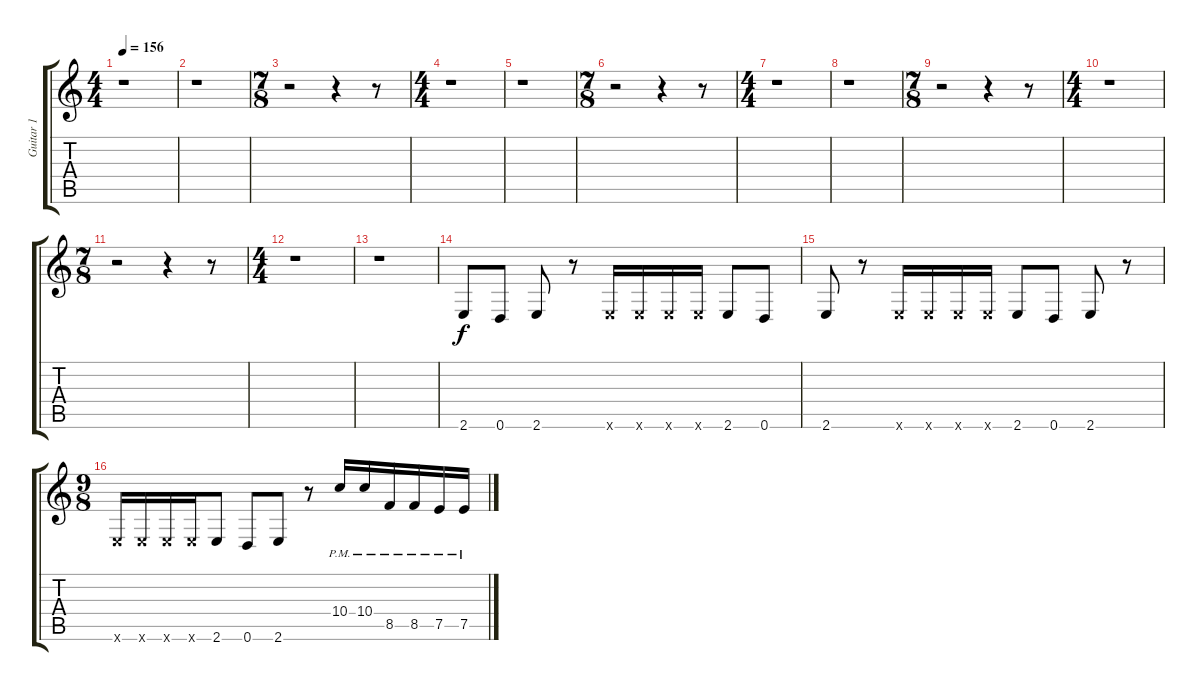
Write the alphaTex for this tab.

\track ("Guitar 1" "Guitar 1") {instrument distortionguitar}
\staff {score tabs}
\tuning (E4 B3 G3 D3 A2 D2) {hide}
\ts (4 4)
\tempo 156
\clef g2
\ks c
r.1{dy f} |
r.1 |
\ts (7 8)
r.2 r.4 r.8 |
\ts (4 4)
r.1 |
r.1 |
\ts (7 8)
r.2 r.4 r.8 |
\ts (4 4)
r.1 |
r.1 |
\ts (7 8)
r.2 r.4 r.8 |
\ts (4 4)
r.1 |
\ts (7 8)
r.2 r.4 r.8 |
\ts (4 4)
r.1 |
r.1 |
2.6.8 0.6.8 2.6.8 r.8 2.6{x}.16 2.6{x}.16 2.6{x}.16 2.6{x}.16 2.6.8 0.6.8 |
2.6.8 r.8 2.6{x}.16 2.6{x}.16 2.6{x}.16 2.6{x}.16 2.6.8 0.6.8 2.6.8 r.8 |
\ts (9 8)
2.6{x}.16 2.6{x}.16 2.6{x}.16 2.6{x}.16 2.6.8 0.6.8 2.6.8 r.8 10.4{pm}.16 10.4{pm}.16 8.5{pm}.16 8.5{pm}.16 7.5{pm}.16 7.5{pm}.16
